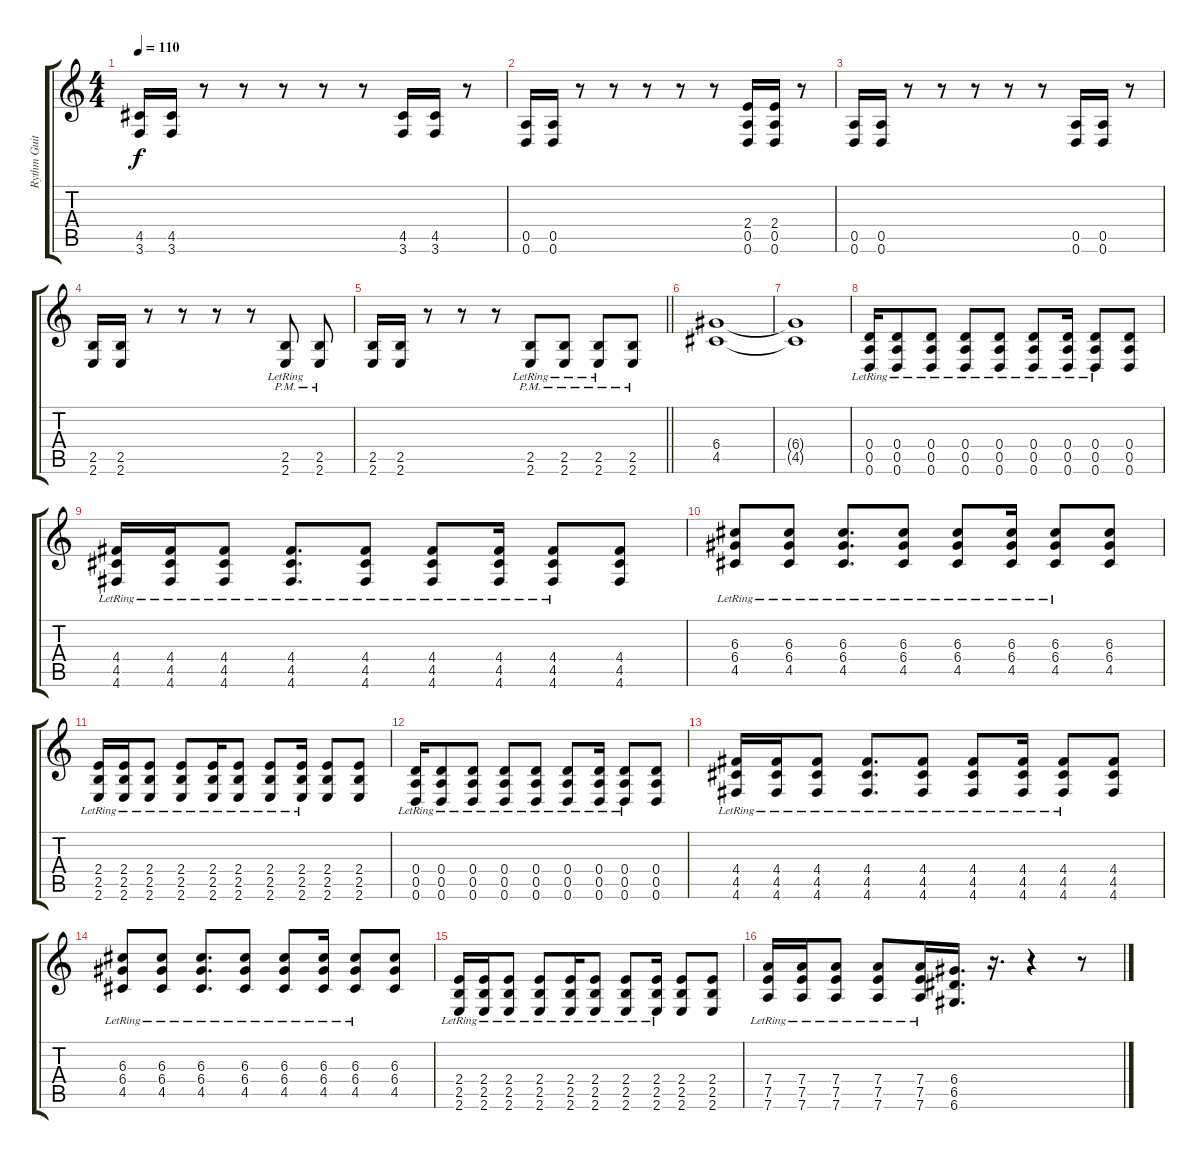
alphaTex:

\track ("Rythm Guitar" "Rythm Guit") {instrument distortionguitar}
\staff {score tabs}
\tuning (E4 B3 G3 D3 A2 D2) {hide}
\ts (4 4)
\tempo 110
\clef g2
\ks c
(4.5 3.6).16{dy f} (4.5 3.6).16 r.8 r.8 r.8 r.8 r.8 (4.5 3.6).16 (4.5 3.6).16 r.8 |
(0.5 0.6).16 (0.5 0.6).16 r.8 r.8 r.8 r.8 r.8 (2.4 0.5 0.6).16 (2.4 0.5 0.6).16 r.8 |
(0.5 0.6).16 (0.5 0.6).16 r.8 r.8 r.8 r.8 r.8 (0.5 0.6).16 (0.5 0.6).16 r.8 |
(2.5 2.6).16 (2.5 2.6).16 r.8 r.8 r.8 r.8 (2.5{pm lr} 2.6{pm lr}).8 (2.5{pm} 2.6{pm}).8 |
\barLineRight lightlight
(2.5 2.6).16 (2.5 2.6).16 r.8 r.8 r.8 (2.5{pm lr} 2.6{pm lr}).8 (2.5{pm lr} 2.6{pm lr}).8 (2.5{pm lr} 2.6{pm lr}).8 (2.5{pm} 2.6{pm}).8 |
(6.4 4.5).1{volume 13} |
(6.4{t} 4.5{t}).1 |
(0.4{lr} 0.5{lr} 0.6{lr}).16{volume 16 balance 16 instrument distortionguitar} (0.4{lr} 0.5{lr} 0.6{lr}).8 (0.4{lr} 0.5{lr} 0.6{lr}).8 (0.4{lr} 0.5{lr} 0.6{lr}).8 (0.4{lr} 0.5{lr} 0.6{lr}).8 (0.4{lr} 0.5{lr} 0.6{lr}).8 (0.4{lr} 0.5{lr} 0.6{lr}).16 (0.4{lr} 0.5{lr} 0.6{lr}).8 (0.4 0.5 0.6).8 |
(4.4 4.5{lr} 4.6{lr}).16 (4.4 4.5{lr} 4.6{lr}).16 (4.4 4.5{lr} 4.6{lr}).8 (4.4{lr} 4.5{lr} 4.6{lr}).8{d} (4.4 4.5{lr} 4.6{lr}).8 (4.4 4.5{lr} 4.6{lr}).8 (4.4 4.5{lr} 4.6{lr}).16 (4.4 4.5{lr} 4.6{lr}).8 (4.4 4.5 4.6).8 |
(6.3{lr} 6.4{lr} 4.5{lr}).8 (6.3{lr} 6.4{lr} 4.5{lr}).8 (6.3{lr} 6.4{lr} 4.5{lr}).8{d} (6.3{lr} 6.4{lr} 4.5{lr}).8 (6.3{lr} 6.4{lr} 4.5{lr}).8 (6.3{lr} 6.4{lr} 4.5{lr}).16 (6.3{lr} 6.4{lr} 4.5{lr}).8 (6.3 6.4 4.5).8 |
(2.4{lr} 2.5{lr} 2.6{lr}).16 (2.4{lr} 2.5{lr} 2.6{lr}).16 (2.4{lr} 2.5{lr} 2.6{lr}).8 (2.4{lr} 2.5{lr} 2.6{lr}).8 (2.4{lr} 2.5{lr} 2.6{lr}).16 (2.4{lr} 2.5{lr} 2.6{lr}).8 (2.4{lr} 2.5{lr} 2.6{lr}).8 (2.4{lr} 2.5{lr} 2.6{lr}).16 (2.4 2.5 2.6).8 (2.4 2.5 2.6).8 |
(0.4{lr} 0.5{lr} 0.6{lr}).16{volume 16 balance 16} (0.4{lr} 0.5{lr} 0.6{lr}).8 (0.4{lr} 0.5{lr} 0.6{lr}).8 (0.4{lr} 0.5{lr} 0.6{lr}).8 (0.4{lr} 0.5{lr} 0.6{lr}).8 (0.4{lr} 0.5{lr} 0.6{lr}).8 (0.4{lr} 0.5{lr} 0.6{lr}).16 (0.4{lr} 0.5{lr} 0.6{lr}).8 (0.4 0.5 0.6).8 |
(4.4 4.5{lr} 4.6{lr}).16 (4.4 4.5{lr} 4.6{lr}).16 (4.4 4.5{lr} 4.6{lr}).8 (4.4{lr} 4.5{lr} 4.6{lr}).8{d} (4.4 4.5{lr} 4.6{lr}).8 (4.4 4.5{lr} 4.6{lr}).8 (4.4 4.5{lr} 4.6{lr}).16 (4.4 4.5{lr} 4.6{lr}).8 (4.4 4.5 4.6).8 |
(6.3{lr} 6.4{lr} 4.5{lr}).8 (6.3{lr} 6.4{lr} 4.5{lr}).8 (6.3{lr} 6.4{lr} 4.5{lr}).8{d} (6.3{lr} 6.4{lr} 4.5{lr}).8 (6.3{lr} 6.4{lr} 4.5{lr}).8 (6.3{lr} 6.4{lr} 4.5{lr}).16 (6.3{lr} 6.4{lr} 4.5{lr}).8 (6.3 6.4 4.5).8 |
(2.4{lr} 2.5{lr} 2.6{lr}).16 (2.4{lr} 2.5{lr} 2.6{lr}).16 (2.4{lr} 2.5{lr} 2.6{lr}).8 (2.4{lr} 2.5{lr} 2.6{lr}).8 (2.4{lr} 2.5{lr} 2.6{lr}).16 (2.4{lr} 2.5{lr} 2.6{lr}).8 (2.4{lr} 2.5{lr} 2.6{lr}).8 (2.4{lr} 2.5{lr} 2.6{lr}).16 (2.4 2.5 2.6).8 (2.4 2.5 2.6).8 |
(7.4{lr} 7.5{lr} 7.6{lr}).16 (7.4{lr} 7.5{lr} 7.6{lr}).16 (7.4{lr} 7.5{lr} 7.6{lr}).8 (7.4{lr} 7.5{lr} 7.6{lr}).8 (7.4{lr} 7.5{lr} 7.6{lr}).16 (6.4 6.5 6.6).16{d} r.16{d} r.4 r.8
